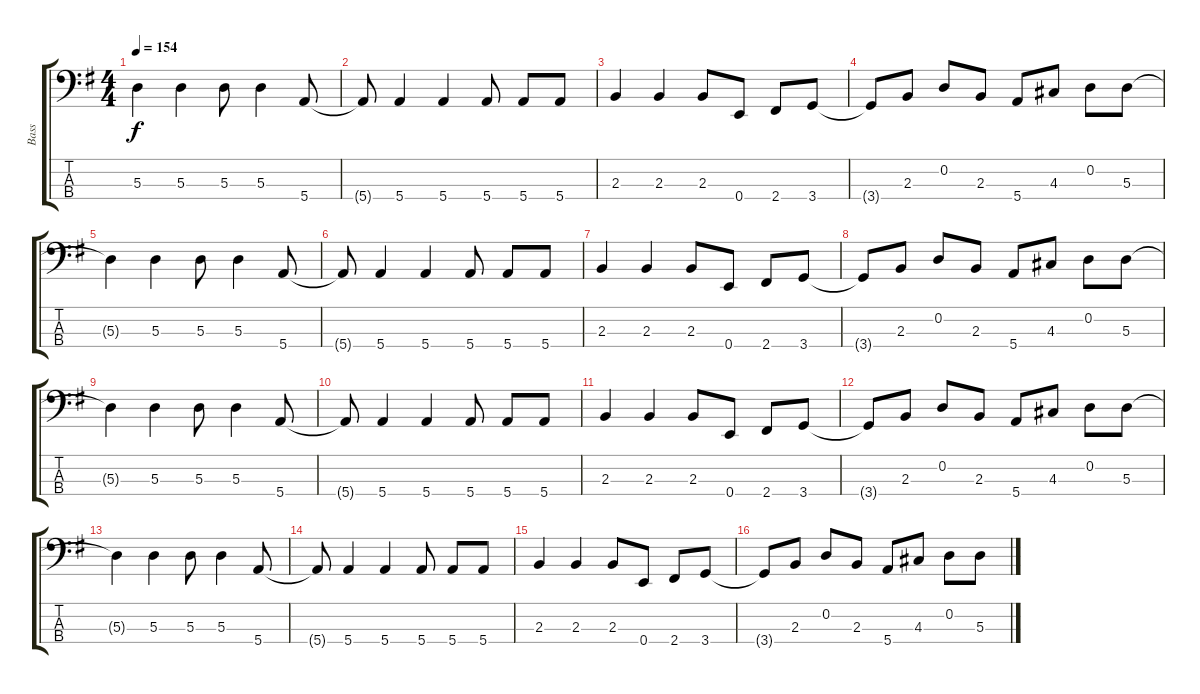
\track ("Bass" "Bass") {instrument electricbassfinger}
\staff {score tabs}
\tuning (G2 D2 A1 E1) {hide}
\ts (4 4)
\tempo 154
\clef f4
\ks g
5.3{t}.4{dy f} 5.3.4 5.3.8 5.3.4 5.4.8 |
5.4{t}.8 5.4.4 5.4.4 5.4.8 5.4.8 5.4.8 |
2.3.4 2.3.4 2.3.8 0.4.8 2.4.8 3.4.8 |
3.4{t}.8 2.3.8 0.2.8 2.3.8 5.4.8 4.3.8 0.2.8 5.3.8 |
5.3{t}.4 5.3.4 5.3.8 5.3.4 5.4.8 |
5.4{t}.8 5.4.4 5.4.4 5.4.8 5.4.8 5.4.8 |
2.3.4 2.3.4 2.3.8 0.4.8 2.4.8 3.4.8 |
3.4{t}.8 2.3.8 0.2.8 2.3.8 5.4.8 4.3.8 0.2.8 5.3.8 |
5.3{t}.4 5.3.4 5.3.8 5.3.4 5.4.8 |
5.4{t}.8 5.4.4 5.4.4 5.4.8 5.4.8 5.4.8 |
2.3.4 2.3.4 2.3.8 0.4.8 2.4.8 3.4.8 |
3.4{t}.8 2.3.8 0.2.8 2.3.8 5.4.8 4.3.8 0.2.8 5.3.8 |
5.3{t}.4 5.3.4 5.3.8 5.3.4 5.4.8 |
5.4{t}.8 5.4.4 5.4.4 5.4.8 5.4.8 5.4.8 |
2.3.4 2.3.4 2.3.8 0.4.8 2.4.8 3.4.8 |
3.4{t}.8 2.3.8 0.2.8 2.3.8 5.4.8 4.3.8 0.2.8 5.3.8
